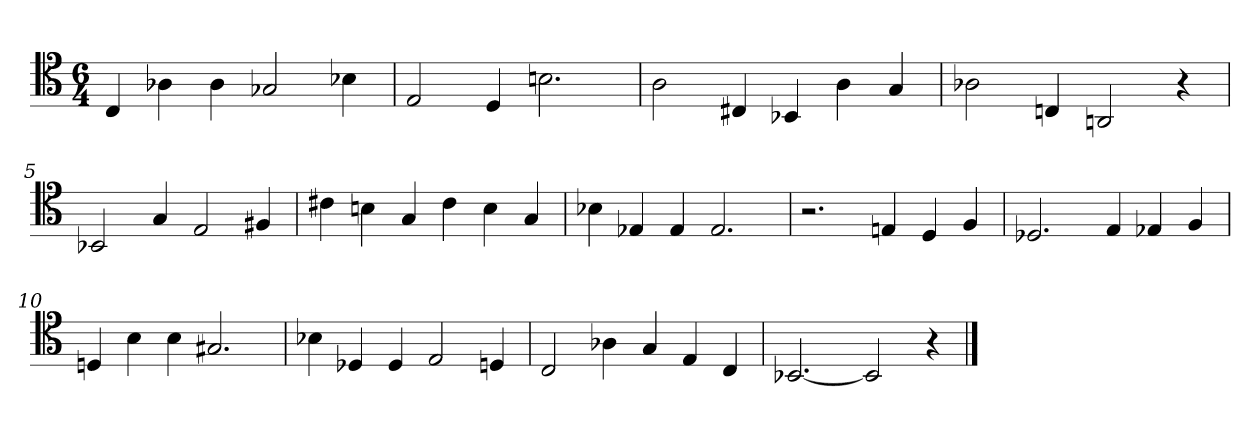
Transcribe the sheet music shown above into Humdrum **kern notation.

**kern
*part1
*staff1
*clefC4
*k[]
*M6/4
=1
4C/
4A-X\
4A-\
2G-X/
4B-X\
=2
2E/
4D/
2.Bn\
=3
2A\
4C#X/
4BB-X/
4A\
4G/
=4
2A-X\
4Cn/
2AAn/
4r
=5
2BB-X/
4G/
2E/
4F#X/
=6
4c#X\
4Bn\
4G/
4c#\
4B\
4G/
=7
4B-X\
4E-X/
4E-/
2.E-/
=8
2.r
4En/
4D/
4F/
=9
2.D-X/
4E/
4E-X/
4F/
=10
4Dn/
4B\
4B\
2.G#X/
=11
4B-X\
4D-X/
4D-/
2E/
4Dn/
=12
2C/
4A-X\
4G/
4E/
4C/
=13
[2.BB-X/
2BB-/]
4r
==
*-
